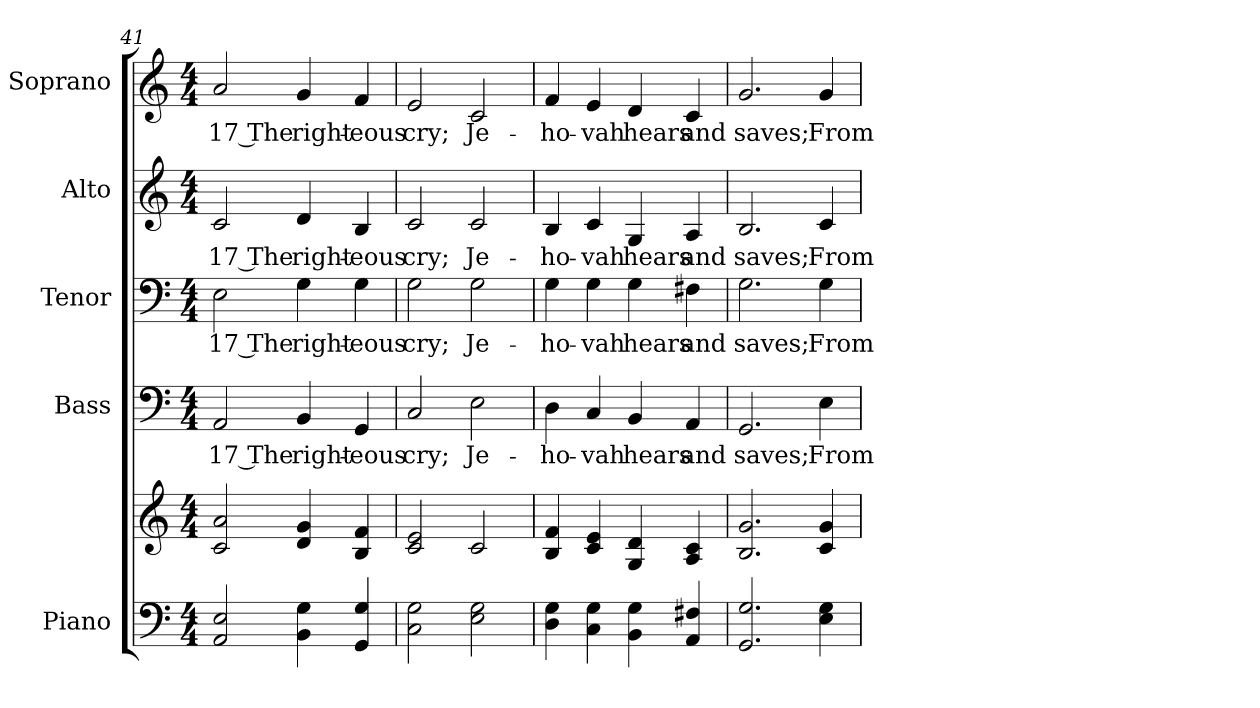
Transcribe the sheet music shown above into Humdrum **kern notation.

**kern	**kern	**kern	**text	**kern	**text	**kern	**text	**kern	**text
*part5	*part5	*part4	*part4	*part3	*part3	*part2	*part2	*part1	*part1
*staff6	*staff5	*staff4	*staff4	*staff3	*staff3	*staff2	*staff2	*staff1	*staff1
*I"Piano	*	*I"Bass	*	*I"Tenor	*	*I"Alto	*	*I"Soprano	*
*I'Pno.	*	*I'B.	*	*I'T.	*	*I'A.	*	*I'S.	*
!!LO:PB:g=z
*clefF4	*clefG2	*clefF4	*	*clefF4	*	*clefG2	*	*clefG2	*
*k[]	*k[]	*k[]	*	*k[]	*	*k[]	*	*k[]	*
*C:	*C:	*C:	*	*C:	*	*C:	*	*C:	*
*M4/4	*M4/4	*M4/4	*	*M4/4	*	*M4/4	*	*M4/4	*
=41	=41	=41	=41	=41	=41	=41	=41	=41	=41
!	!	!	!LO:LY:b:color=#000000	!	!	!	!	!	!
!	!	!	!	!	!LO:LY:b:color=#000000	!	!	!	!
!	!	!	!	!	!	!	!LO:LY:b:color=#000000	!	!
!	!	!	!	!	!	!	!	!	!LO:LY:b:color=#000000
2AAi/ 2Ei	2ci/ 2ai	2AAi/	17 The	2Ei\	17 The	2ci/	17 The	2ai/	17 The
!	!	!	!LO:LY:b:color=#000000	!	!	!	!	!	!
!	!	!	!	!	!LO:LY:b:color=#000000	!	!	!	!
!	!	!	!	!	!	!	!LO:LY:b:color=#000000	!	!
!	!	!	!	!	!	!	!	!	!LO:LY:b:color=#000000
4BBi\ 4Gi	4di/ 4gi	4BBi/	right-	4Gi\	right-	4di/	right-	4gi/	right-
!	!	!	!LO:LY:b:color=#000000	!	!	!	!	!	!
!	!	!	!	!	!LO:LY:b:color=#000000	!	!	!	!
!	!	!	!	!	!	!	!LO:LY:b:color=#000000	!	!
!	!	!	!	!	!	!	!	!	!LO:LY:b:color=#000000
4GGi/ 4Gi	4Bi/ 4fi	4GGi/	-eous	4Gi\	-eous	4Bi/	-eous	4fi/	-eous
=42	=42	=42	=42	=42	=42	=42	=42	=42	=42
!	!	!	!LO:LY:b:color=#000000	!	!	!	!	!	!
!	!	!	!	!	!LO:LY:b:color=#000000	!	!	!	!
!	!	!	!	!	!	!	!LO:LY:b:color=#000000	!	!
!	!	!	!	!	!	!	!	!	!LO:LY:b:color=#000000
2Ci\ 2Gi	2ci/ 2ei	2Ci/	cry;	2Gi\	cry;	2ci/	cry;	2ei/	cry;
!	!	!	!LO:LY:b:color=#000000	!	!	!	!	!	!
!	!	!	!	!	!LO:LY:b:color=#000000	!	!	!	!
!	!	!	!	!	!	!	!LO:LY:b:color=#000000	!	!
!	!	!	!	!	!	!	!	!	!LO:LY:b:color=#000000
2Ei\ 2Gi	2ci/	2Ei\	Je-	2Gi\	Je-	2ci/	Je-	2ci/	Je-
=43	=43	=43	=43	=43	=43	=43	=43	=43	=43
!	!	!	!LO:LY:b:color=#000000	!	!	!	!	!	!
!	!	!	!	!	!LO:LY:b:color=#000000	!	!	!	!
!	!	!	!	!	!	!	!LO:LY:b:color=#000000	!	!
!	!	!	!	!	!	!	!	!	!LO:LY:b:color=#000000
4Di\ 4Gi	4Bi/ 4fi	4Di\	-ho-	4Gi\	-ho-	4Bi/	-ho-	4fi/	-ho-
!	!	!	!LO:LY:b:color=#000000	!	!	!	!	!	!
!	!	!	!	!	!LO:LY:b:color=#000000	!	!	!	!
!	!	!	!	!	!	!	!LO:LY:b:color=#000000	!	!
!	!	!	!	!	!	!	!	!	!LO:LY:b:color=#000000
4Ci\ 4Gi	4ci/ 4ei	4Ci/	-vah	4Gi\	-vah	4ci/	-vah	4ei/	-vah
!	!	!	!LO:LY:b:color=#000000	!	!	!	!	!	!
!	!	!	!	!	!LO:LY:b:color=#000000	!	!	!	!
!	!	!	!	!	!	!	!LO:LY:b:color=#000000	!	!
!	!	!	!	!	!	!	!	!	!LO:LY:b:color=#000000
4BBi\ 4Gi	4Gi/ 4di	4BBi/	hears	4Gi\	hears	4Gi/	hears	4di/	hears
!	!	!	!LO:LY:b:color=#000000	!	!	!	!	!	!
!	!	!	!	!	!LO:LY:b:color=#000000	!	!	!	!
!	!	!	!	!	!	!	!LO:LY:b:color=#000000	!	!
!	!	!	!	!	!	!	!	!	!LO:LY:b:color=#000000
4AAi/ 4F#Xi	4Ai/ 4ci	4AAi/	and	4F#Xi\	and	4Ai/	and	4ci/	and
=44	=44	=44	=44	=44	=44	=44	=44	=44	=44
!	!	!	!LO:LY:b:color=#000000	!	!	!	!	!	!
!	!	!	!	!	!LO:LY:b:color=#000000	!	!	!	!
!	!	!	!	!	!	!	!LO:LY:b:color=#000000	!	!
!	!	!	!	!	!	!	!	!	!LO:LY:b:color=#000000
2.GGi/ 2.Gi	2.Bi/ 2.gi	2.GGi/	saves;	2.Gi\	saves;	2.Bi/	saves;	2.gi/	saves;
!	!	!	!LO:LY:b:color=#000000	!	!	!	!	!	!
!	!	!	!	!	!LO:LY:b:color=#000000	!	!	!	!
!	!	!	!	!	!	!	!LO:LY:b:color=#000000	!	!
!	!	!	!	!	!	!	!	!	!LO:LY:b:color=#000000
4Ei\ 4Gi	4ci/ 4gi	4Ei\	From	4Gi\	From	4ci/	From	4gi/	From
=	=	=	=	=	=	=	=	=	=
*-	*-	*-	*-	*-	*-	*-	*-	*-	*-
